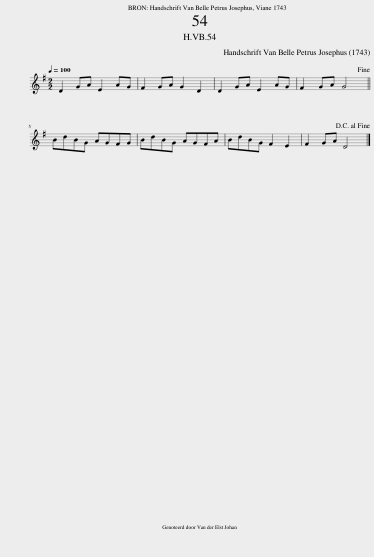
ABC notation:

X:1
L:1/8
Q:1/4=100
M:2/2
I:linebreak $
K:G
V:1 treble
V:1
 D2 GA E2 AG | F2 GA G2 D2 | D2 GA E2 AG | F2 GA G4!fine! ||$ BdBG AGFG | %5
 BdBG AGFA | BdBG F2 E2 | F2 GA D4!D.C.! |] %8
